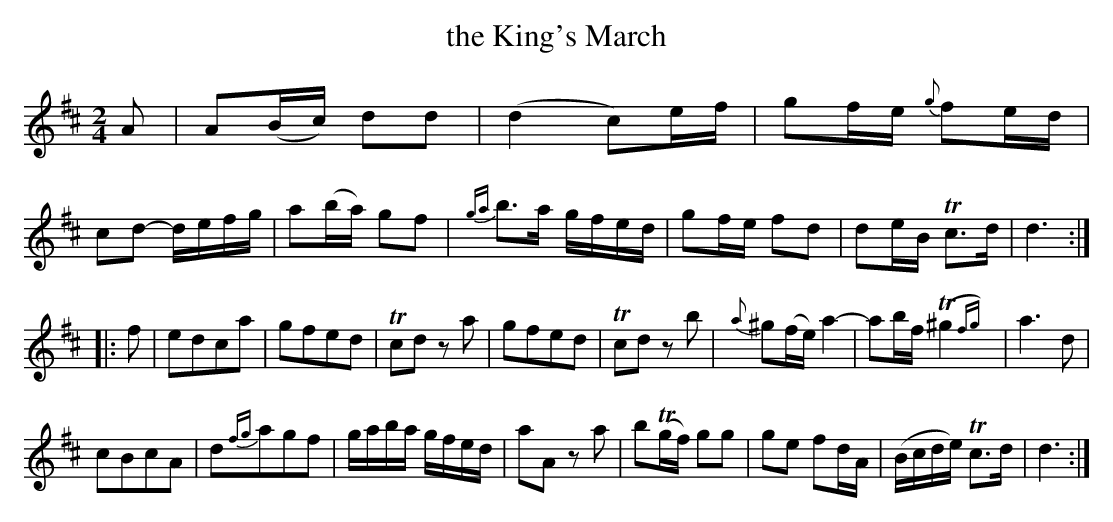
X:1
T: the King's March
M: 2/4
L: 1/16
K: D
A2 |\
A2(Bc) d2d2 | (d4 c2)ef |\
g2fe {g}f2ed | c2d2- defg |\
a2(ba) g2f2 | {ga}b3a gfed |\
g2fe f2d2 | d2eB Tc3d | d6 :|
|: f2 |\
e2d2c2a2 | g2f2e2d2 |\
Tc2d2 z2a2 | g2f2e2d2 |\
Tc2d2 z2b2 | {a}^g2(fe) a4- |\
a2bf (T^g4{fg}) | a6 d2 |
c2B2c2A2 | d2{fg}a2g2f2 |\
gaba gfed | a2A2 z2a2 |\
b2(Tgf) g2g2 | g2e2 f2dA |\
(Bcde) Tc3d | d6 :|
